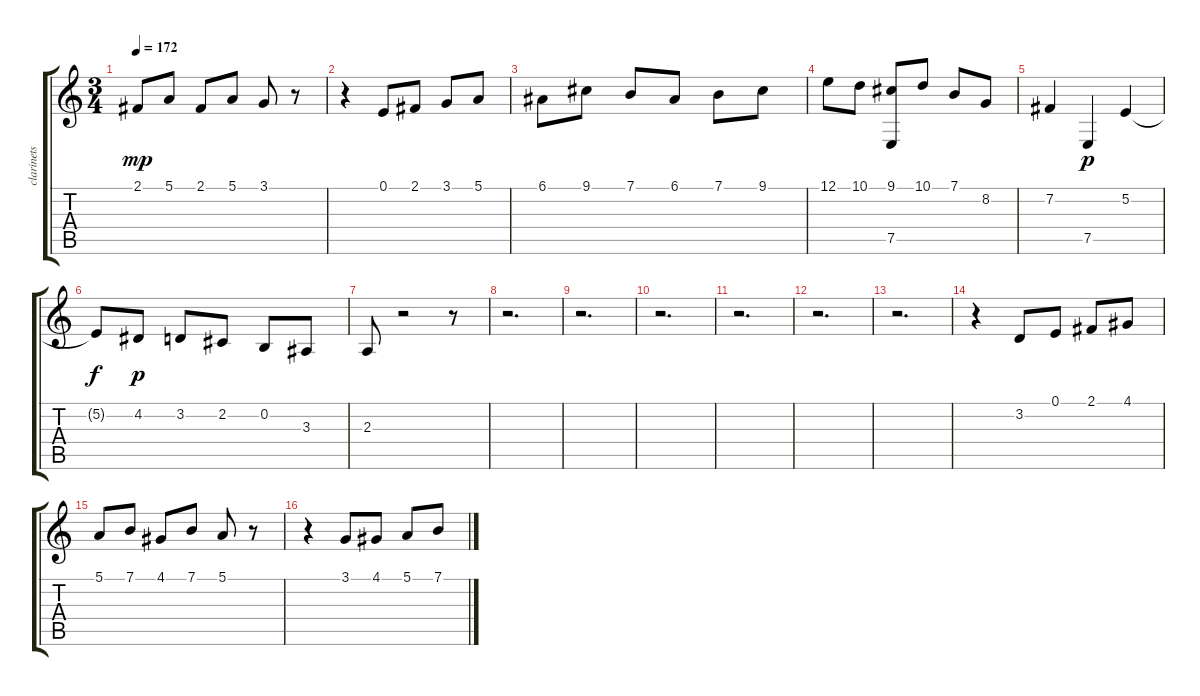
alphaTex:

\track ("clarinets" "clarinets") {instrument clarinet}
\staff {score tabs}
\tuning (E4 B3 G3 D3 A2 E2) {hide}
\ts (3 4)
\tempo 172
\clef g2
\ks c
2.1.8{dy mp} 5.1.8 2.1.8 5.1.8 3.1.8 r.8 |
r.4 0.1.8 2.1.8 3.1.8 5.1.8 |
6.1.8 9.1.8 7.1.8 6.1.8 7.1.8 9.1.8 |
12.1.8 10.1.8 (9.1 7.5).8 10.1.8 7.1.8 8.2.8 |
7.2.4 7.5.4{dy p} 5.2.4 |
5.2{t}.8{dy f} 4.2.8{dy p} 3.2.8 2.2.8 0.2.8 3.3.8 |
2.3.8 r.2 r.8 |
r.2{d} |
r.2{d} |
r.2{d} |
r.2{d} |
r.2{d} |
r.2{d} |
r.4 3.2.8 0.1.8 2.1.8 4.1.8 |
5.1.8 7.1.8 4.1.8 7.1.8 5.1.8 r.8 |
r.4 3.1.8 4.1.8 5.1.8 7.1.8
